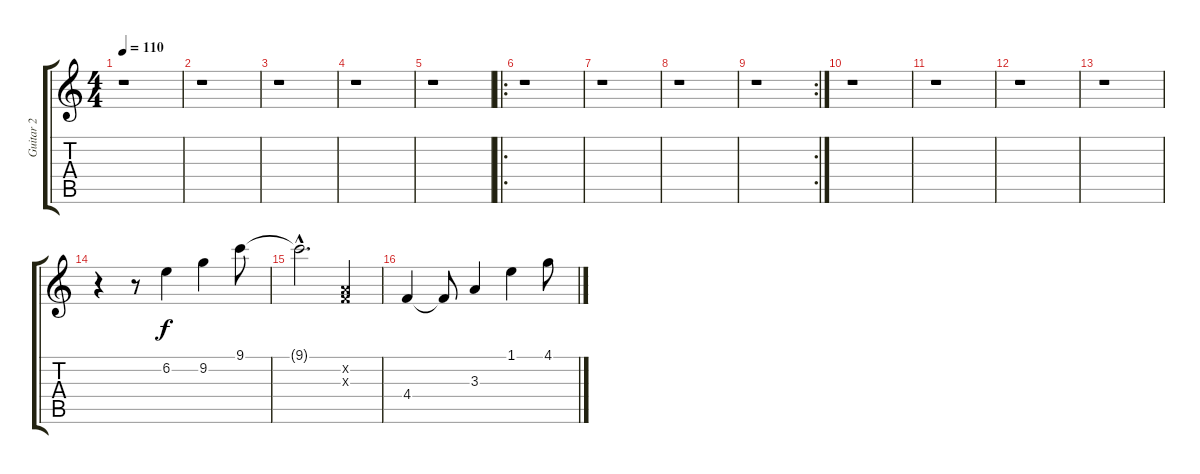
\track ("Guitar 2" "Guitar 2") {instrument electricguitarclean}
\staff {score tabs}
\tuning (Eb4 Bb3 Gb3 Db3 Ab2 Eb2) {hide}
\ts (4 4)
\tempo 110
\clef g2
\ks c
r.1{dy f} |
r.1 |
r.1 |
r.1 |
r.1 |
\ro
r.1 |
r.1 |
r.1 |
\rc 2
r.1 |
r.1 |
r.1 |
r.1 |
r.1 |
r.4 r.8 6.2.4 9.2.4 9.1.8 |
9.1{hac t}.2{d} (-1.2{x} -1.3{x}).4 |
4.4.4 4.4{t}.8 3.3.4 1.1.4 4.1.8
